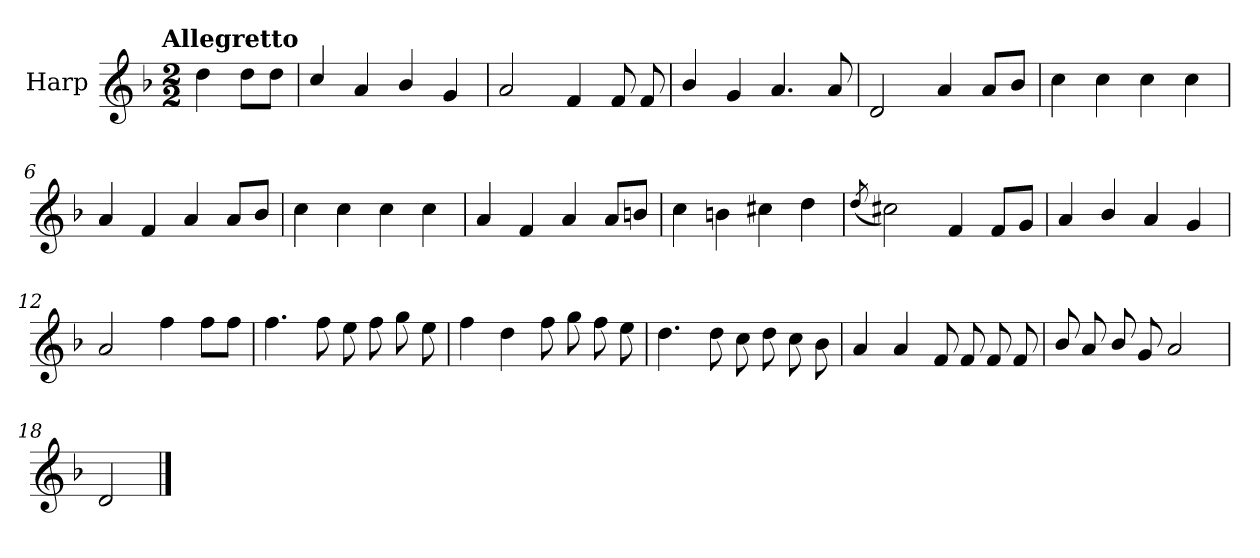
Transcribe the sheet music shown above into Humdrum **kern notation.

**kern
*part1
*staff1
*I"Harp
*I'Hrp.
*clefG2
*k[b-]
!!LO:TX:omd:t=Allegretto
*M2/2
*MM116
=
4dd\
8dd\L
8dd\J
=1
4cc/
4a/
4b-/
4g/
=2
2a/
4f/
8f/
8f/
=3
4b-/
4g/
4.a/
8a/
=4
2d/
4a/
8a/L
8b-/J
=5
4cc\
4cc\
4cc\
4cc\
=6
4a/
4f/
4a/
8a/L
8b-/J
=7
4cc\
4cc\
4cc\
4cc\
!!LO:LB:g=z
=8
4a/
4f/
4a/
8a/L
8bn/J
=9
4cc\
4bn\
4cc#X\
4dd\
=10
(<8qdd/
2cc#X\)
4f/
8f/L
8g/J
=11
4a/
4b-/
4a/
4g/
=12
2a/
4ff\
8ff\L
8ff\J
=13
4.ff\
8ff\
8ee\
8ff\
8gg\
8ee\
=14
4ff\
4dd\
8ff\
8gg\
8ff\
8ee\
!!LO:LB:g=z
=15
4.dd\
8dd\
8cc\
8dd\
8cc\
8b-\
!!LO:LB:g=z
=16
4a/
4a/
8f/
8f/
8f/
8f/
=17
8b-/
8a/
8b-/
8g/
2a/
=18
2d/
==
*-
